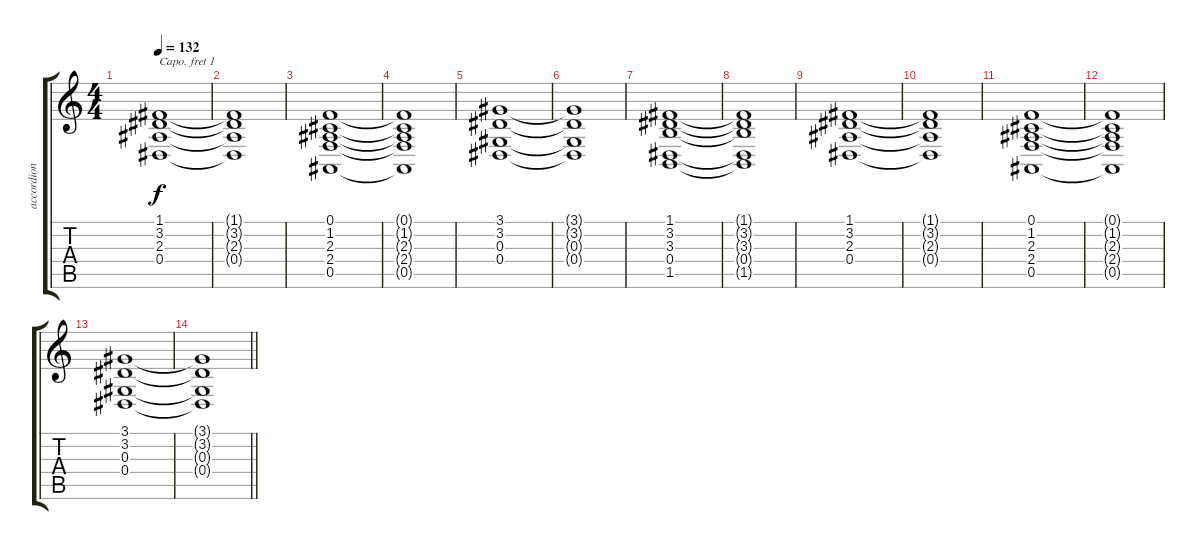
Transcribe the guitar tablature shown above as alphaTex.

\track ("accordion" "accordion") {instrument accordion}
\staff {score tabs}
\capo 1
\tuning (E4 B3 G3 D3 A2 E2) {hide}
\ts (4 4)
\tempo 132
\clef g2
\ks c
(1.1 3.2 2.3 0.4).1{dy f} |
(1.1{t} 3.2{t} 2.3{t} 0.4{t}).1 |
(0.1 1.2 2.3 2.4 0.5).1 |
(0.1{t} 1.2{t} 2.3{t} 2.4{t} 0.5{t}).1 |
(3.1 3.2 0.3 0.4).1 |
(3.1{t} 3.2{t} 0.3{t} 0.4{t}).1 |
(1.1 3.2 3.3 0.4 1.5).1 |
(1.1{t} 3.2{t} 3.3{t} 0.4{t} 1.5{t}).1 |
(1.1 3.2 2.3 0.4).1 |
(1.1{t} 3.2{t} 2.3{t} 0.4{t}).1 |
(0.1 1.2 2.3 2.4 0.5).1 |
(0.1{t} 1.2{t} 2.3{t} 2.4{t} 0.5{t}).1 |
(3.1 3.2 0.3 0.4).1 |
\barLineRight lightlight
(3.1{t} 3.2{t} 0.3{t} 0.4{t}).1
